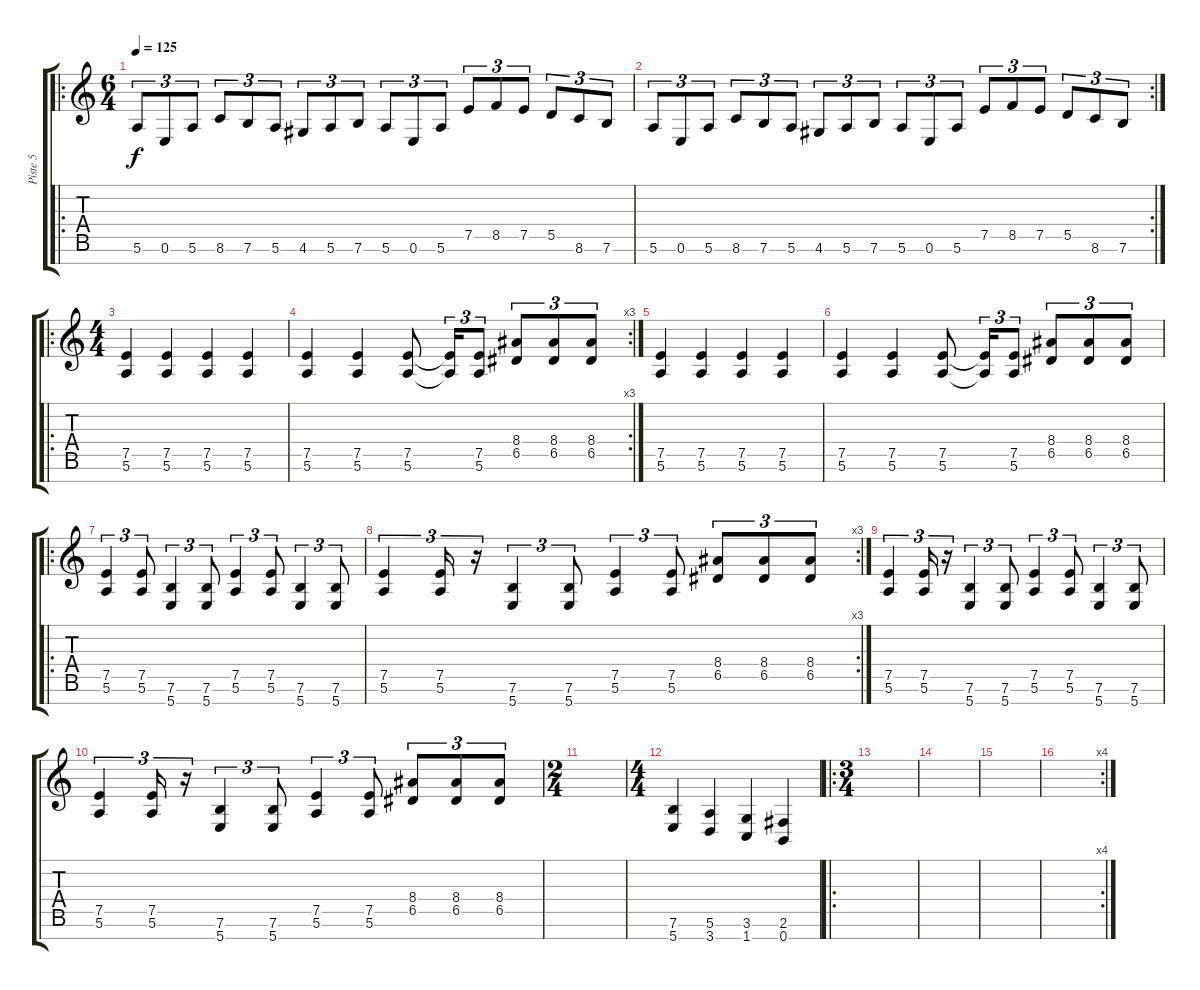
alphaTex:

\track ("Piste 5" "Piste 5") {instrument distortionguitar}
\staff {score tabs}
\tuning (E4 B3 G3 D3 A2 E2 B1) {hide}
\ro
\ts (6 4)
\tempo 125
\clef g2
\ks c
5.6.8{tu (3 2) dy f} 0.6.8{tu (3 2)} 5.6.8{tu (3 2)} 8.6.8{tu (3 2)} 7.6.8{tu (3 2)} 5.6.8{tu (3 2)} 4.6.8{tu (3 2)} 5.6.8{tu (3 2)} 7.6.8{tu (3 2)} 5.6.8{tu (3 2)} 0.6.8{tu (3 2)} 5.6.8{tu (3 2)} 7.5.8{tu (3 2)} 8.5.8{tu (3 2)} 7.5.8{tu (3 2)} 5.5.8{tu (3 2)} 8.6.8{tu (3 2)} 7.6.8{tu (3 2)} |
\rc 2
5.6.8{tu (3 2)} 0.6.8{tu (3 2)} 5.6.8{tu (3 2)} 8.6.8{tu (3 2)} 7.6.8{tu (3 2)} 5.6.8{tu (3 2)} 4.6.8{tu (3 2)} 5.6.8{tu (3 2)} 7.6.8{tu (3 2)} 5.6.8{tu (3 2)} 0.6.8{tu (3 2)} 5.6.8{tu (3 2)} 7.5.8{tu (3 2)} 8.5.8{tu (3 2)} 7.5.8{tu (3 2)} 5.5.8{tu (3 2)} 8.6.8{tu (3 2)} 7.6.8{tu (3 2)} |
\ro
\ts (4 4)
(7.5 5.6).4 (7.5 5.6).4 (7.5 5.6).4 (7.5 5.6).4 |
\rc 3
(7.5 5.6).4 (7.5 5.6).4 (7.5 5.6).8 (7.5{t} 5.6{t}).16{tu (3 2)} (7.5 5.6).8{tu (3 2)} (8.4 6.5).8{tu (3 2)} (8.4 6.5).8{tu (3 2)} (8.4 6.5).8{tu (3 2)} |
(7.5 5.6).4 (7.5 5.6).4 (7.5 5.6).4 (7.5 5.6).4 |
(7.5 5.6).4 (7.5 5.6).4 (7.5 5.6).8 (7.5{t} 5.6{t}).16{tu (3 2)} (7.5 5.6).8{tu (3 2)} (8.4 6.5).8{tu (3 2)} (8.4 6.5).8{tu (3 2)} (8.4 6.5).8{tu (3 2)} |
\ro
(7.5 5.6).4{tu (3 2)} (7.5 5.6).8{tu (3 2)} (7.6 5.7).4{tu (3 2)} (7.6 5.7).8{tu (3 2)} (7.5 5.6).4{tu (3 2)} (7.5 5.6).8{tu (3 2)} (7.6 5.7).4{tu (3 2)} (7.6 5.7).8{tu (3 2)} |
\rc 3
(7.5 5.6).4{tu (3 2)} (7.5 5.6).16{tu (3 2)} r.16{tu (3 2)} (7.6 5.7).4{tu (3 2)} (7.6 5.7).8{tu (3 2)} (7.5 5.6).4{tu (3 2)} (7.5 5.6).8{tu (3 2)} (8.4 6.5).8{tu (3 2)} (8.4 6.5).8{tu (3 2)} (8.4 6.5).8{tu (3 2)} |
(7.5 5.6).4{tu (3 2)} (7.5 5.6).16{tu (3 2)} r.16{tu (3 2)} (7.6 5.7).4{tu (3 2)} (7.6 5.7).8{tu (3 2)} (7.5 5.6).4{tu (3 2)} (7.5 5.6).8{tu (3 2)} (7.6 5.7).4{tu (3 2)} (7.6 5.7).8{tu (3 2)} |
(7.5 5.6).4{tu (3 2)} (7.5 5.6).16{tu (3 2)} r.16{tu (3 2)} (7.6 5.7).4{tu (3 2)} (7.6 5.7).8{tu (3 2)} (7.5 5.6).4{tu (3 2)} (7.5 5.6).8{tu (3 2)} (8.4 6.5).8{tu (3 2)} (8.4 6.5).8{tu (3 2)} (8.4 6.5).8{tu (3 2)} |
\ts (2 4)
|
\ts (4 4)
(7.6 5.7).4 (5.6 3.7).4 (3.6 1.7).4 (2.6 0.7).4 |
\ro
\ts (3 4)
|
|
|
\rc 4
